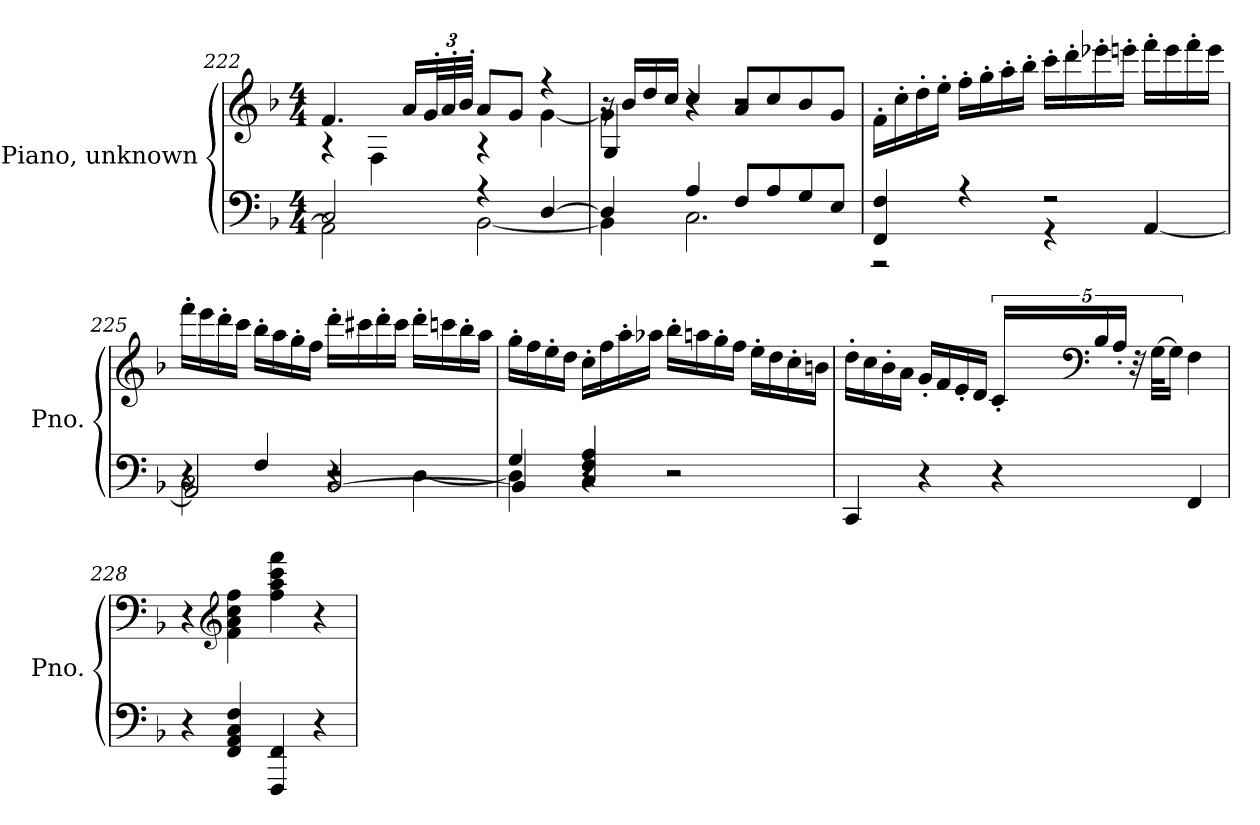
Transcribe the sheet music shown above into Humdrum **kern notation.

**kern	**kern
*part1	*part1
*staff2	*staff1
*I"Piano, unknown	*
*I'Pno.	*
*clefF4	*clefG2
*k[b-]	*k[b-]
*M4/4	*M4/4
=222	=222
*^	*^
2C/	2AA\]	4.f/	4r
.	.	.	4F\
.	.	16a/LL	.
*	*	*Xbrackettup	*
.	.	48g'/L	.
.	.	48a'/	.
.	.	48b-'/JJJ	.
4r	[2BB-\	8a/L	4r
.	.	8g/J	.
[4D/	.	4r	[4g\
=223	=223	=223	=223
*	*	*	*^
4D/]	4BB-\]	16r	4g\]	4G/
.	.	16b-/LL	.	.
.	.	16dd/	.	.
.	.	16cc/JJ	.	.
4A/	2.C\	4cc/	4r	4r
8F/L	.	8a/L	2r	2r
8A/	.	8cc/	.	.
8G/	.	8b-/	.	.
8E/J	.	8g/J	.	.
*	*	*v	*v	*v
!!LO:PB:g=z
=224	=224	=224
4FF/ 4F/	2r	16f'\LL
.	.	16cc'\
.	.	16dd'\
.	.	16ee'\JJ
4r	.	16ff'\LL
.	.	16gg'\
.	.	16aa'\
.	.	16bb-'\JJ
2r	4r	16ccc'\LL
.	.	16ddd'\
.	.	16eee-X'\
.	.	16eeen'\JJ
.	[4AA/	16fff'\LL
.	.	16eee\
.	.	16fff'\
.	.	16eee\JJ
=225	=225	=225
*	*^	*
4r	2C\	2AA/]	16fff'\LL
.	.	.	16eee\
.	.	.	16ddd'\
.	.	.	16ccc\JJ
4F/	.	.	16bb-'\LL
.	.	.	16aa\
.	.	.	16gg'\
.	.	.	16ff\JJ
2r	4r	[2BB-/	16ddd'\LL
.	.	.	16ccc#X\
.	.	.	16ddd'\
.	.	.	16ccc#\JJ
.	[4D\	.	16ddd'\LL
.	.	.	16cccn\
.	.	.	16bb-'\
.	.	.	16aa\JJ
!!LO:LB:g=z
=226	=226	=226	=226
4G/	4D\]	4BB-/]	16gg'\LL
.	.	.	16ff\
.	.	.	16ee'\
.	.	.	16dd\JJ
4C/ 4F/ 4A/	4r	4r	16cc'\LL
.	.	.	16ff\
.	.	.	16aa'\
.	.	.	16aa-X\JJ
2r	2r	2r	16bb-'\LL
.	.	.	16aan\
.	.	.	16gg'\
.	.	.	16ff\JJ
.	.	.	16ee'\LL
.	.	.	16dd\
.	.	.	16cc'\
.	.	.	16bn\JJ
*v	*v	*v	*
=227	=227
4CC/	16dd'\LL
.	16cc\
.	16b-'\
.	16a\JJ
4r	16g'/LL
.	16f/
.	16e'/
.	16d/JJ
*	*brackettup
4r	20c'/LL
*	*clefF4
.	20B-/
.	20A'/JJ
.	40r
.	[40G\KLL
.	20G\JJ]
4FF/	4F\
=228	=228
4r	4r
*	*clefG2
4FF/ 4AA/ 4C/ 4F/	4f\ 4a\ 4cc\ 4ff\
4FFF/ 4FF/	4ff\ 4aa\ 4ccc\ 4fff\
4r	4r
=	=
*-	*-
